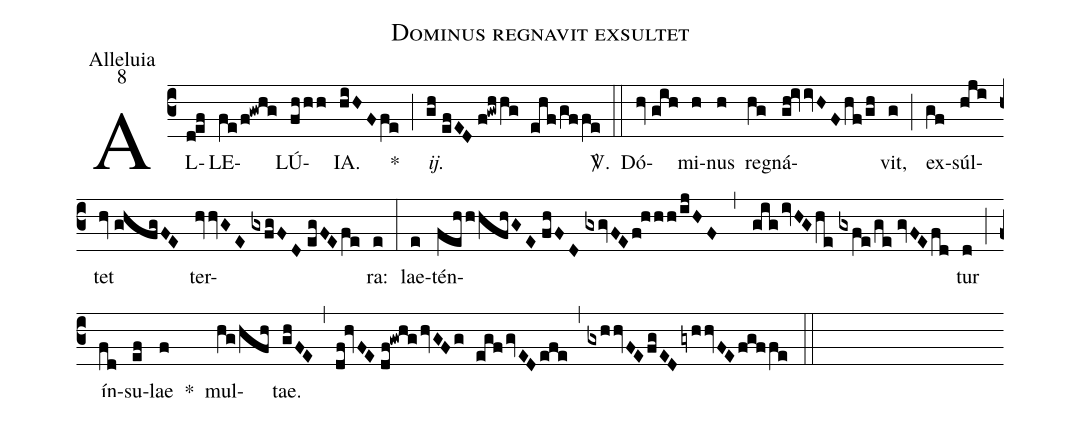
name:Dominus regnavit exsultet;
office-part:Alleluia;
mode:8;
%%
(c3)AL(d!ef)LE(fe/f!gwhg)LÚ(fhhh){IA}.(hiHFfe) *(;) <i>ij.</i>(gh//efED//f!gwhhg ehf/gffe) <sp>V/</sp>.(::) Dó(hv//gih)mi(h)nus(h) re(hg)gná(gh!ivvHFhf/gh)vit,(g) (;) ex(gf)súl(hji)tet(hv//ghfgFE) ter(hvvGE//gxfgFD//egFEfe)ra:(e) (:) lae(e)tén(fehhhfhGE//fhFD//gxgvFE/f!hhh/ijHF//,//gigivHGhe//gxfe/ge//gvFEfd)tur(d) (;) ín(fd)su(ef)lae(f) *() mul(hg/hfh)tae.(ghFE) (,) (df!hvFE//df!gwhghvGF/g egf/gvED/efe) (,) (gxhhvFE/fgED/gyhhvFE/fgffe) (::)
